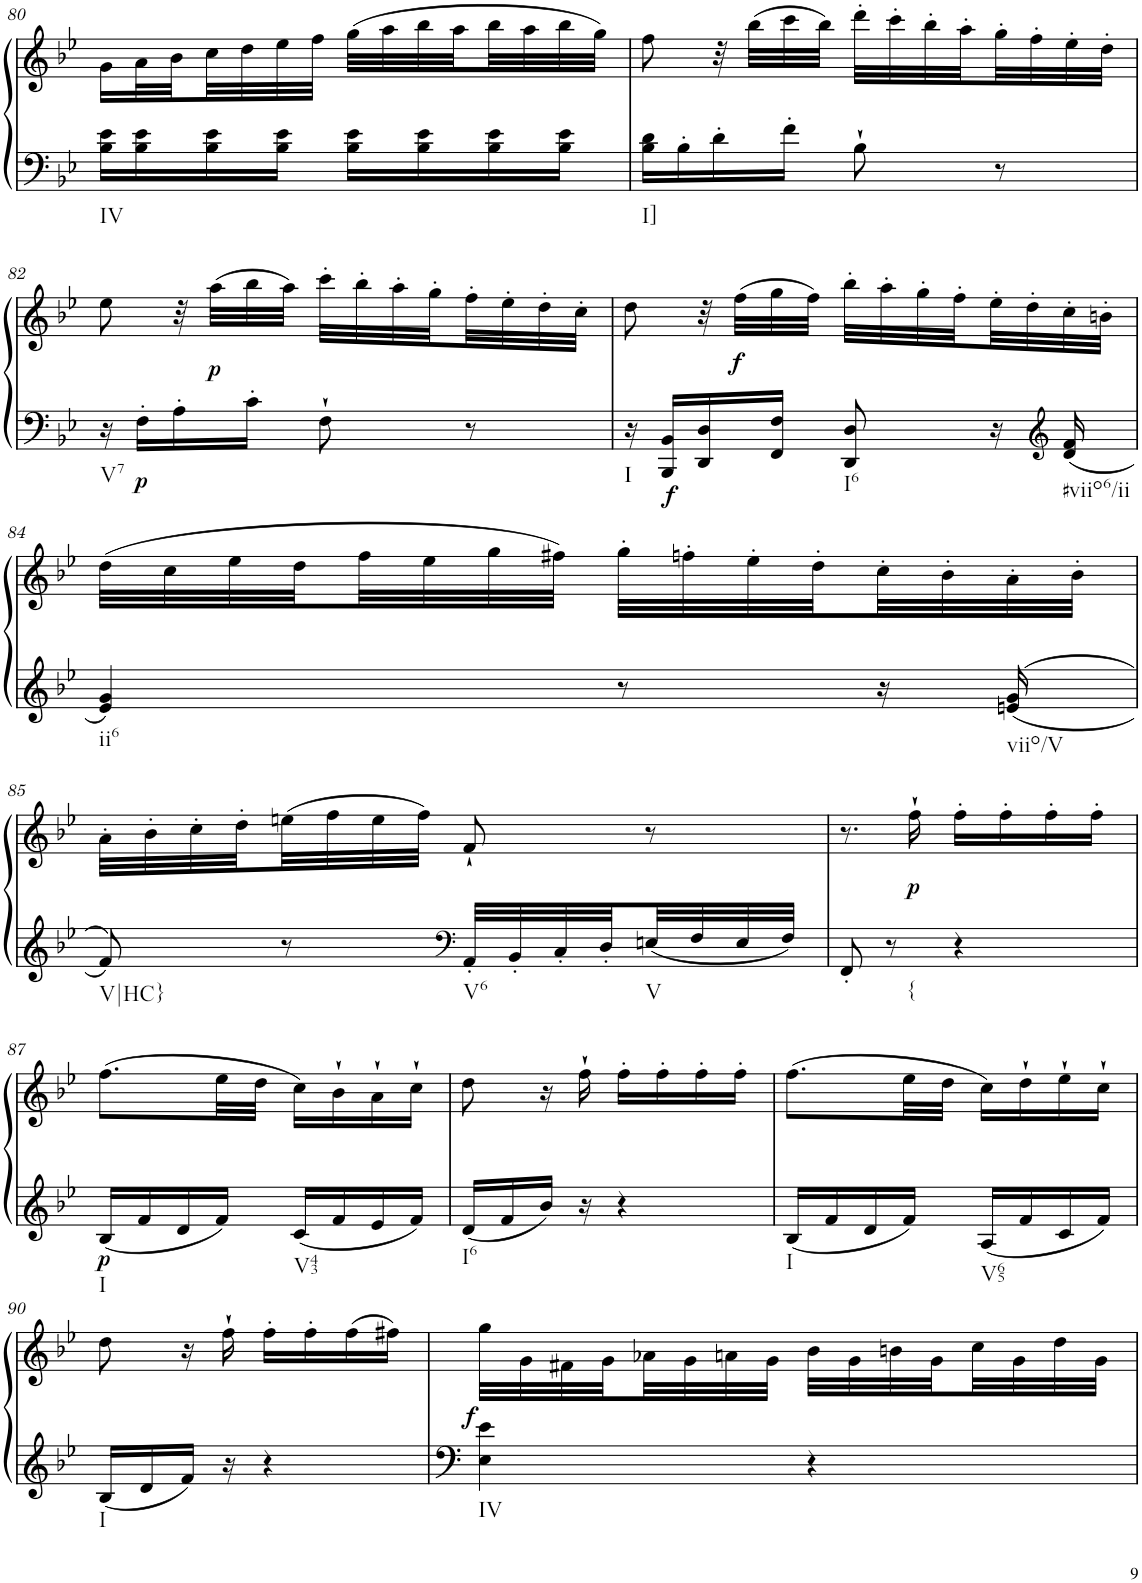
**kern	**kern	**dynam
*part1	*part1	*part1
*staff2	*staff1	*staff1/2
*I"Klavier linke Hand	*	*
!!LO:PB:g=z
*clefG2	*clefG2	*
*k[b-e-]	*k[b-e-]	*
*M2/4	*M2/4	*
=80	=80	=80
!LO:TX:b:t=IV	!	!
16B-\ 16e-\LL	16g\LL	.
16B-\ 16e-\	32a\L	.
.	32b-\	.
16B-\ 16e-\	32cc\	.
.	32dd\	.
16B-\ 16e-\JJ	32ee-\	.
.	32ff\JJJ	.
16B-\ 16e-\LL	(32gg\LLL	.
.	32aa\	.
16B-\ 16e-\	32bb-\	.
.	32aa\	.
16B-\ 16e-\	32bb-\	.
.	32aa\	.
16B-\ 16e-\JJ	32bb-\	.
.	32gg\JJJ)	.
=81	=81	=81
!LO:TX:b:t=I]	!	!
16B-\ 16d\LL	8ff\	.
16B-'\	.	.
16d'\	32r	.
.	(32bb-\LLL	.
16f'\JJ	32ccc\	.
.	32bb-\JJJ)	.
8B-`\	32ddd'\LLL	.
.	32ccc'\	.
.	32bb-'\	.
.	32aa'\	.
8r	32gg'\	.
.	32ff'\	.
.	32ee-'\	.
.	32dd'\JJJ	.
!!LO:LB:g=z
=82	=82	=82
!LO:TX:b:t=V7	!	!
16r	8ee-\	.
!	!	!LO:DY:b=2
16F'\LL	.	p
16A'\	32r	.
!	!	!LO:DY:b
.	(32aa\LLL	p
16c'\JJ	32bb-\	.
.	32aa\JJJ)	.
8F`\	32ccc'\LLL	.
.	32bb-'\	.
.	32aa'\	.
.	32gg'\	.
8r	32ff'\	.
.	32ee-'\	.
.	32dd'\	.
.	32cc'\JJJ	.
=83	=83	=83
!LO:TX:b:t=I	!	!
16r	8dd\	.
!	!	!LO:DY:b=2
16BBB-/ 16BB-/LL	.	f
16DD/ 16D/	32r	.
!	!	!LO:DY:b
.	(32ff\LLL	f
16FF/ 16F/JJ	32gg\	.
.	32ff\JJJ)	.
!LO:TX:b:t=I6	!	!
8DD/ 8D/	32bb-'\LLL	.
.	32aa'\	.
.	32gg'\	.
.	32ff'\	.
16r	32ee-'\	.
.	32dd'\	.
*clefG2	*	*
!LO:TX:b:t=#viio6/ii	!	!
16d/ 16f/	32cc'\	.
.	32bn'\JJJ	.
!!LO:LB:g=z
=84	=84	=84
!LO:TX:b:t=ii6	!	!
4e-/ 4g/	(32dd\LLL	.
.	32cc\	.
.	32ee-\	.
.	32dd\	.
.	32ff\	.
.	32ee-\	.
.	32gg\	.
.	32ff#X\JJJ)	.
8r	32gg'\LLL	.
.	32ffn'\	.
.	32ee-'\	.
.	32dd'\	.
16r	32cc'\	.
.	32b-'\	.
!LO:TX:b:t=viio/V	!	!
16en/ 16g/	32a'\	.
.	32b-'\JJJ	.
!!LO:LB:g=z
=85	=85	=85
!LO:TX:b:t=V|HC}	!	!
8f/	32a'\LLL	.
.	32b-'\	.
.	32cc'\	.
.	32dd'\	.
8r	(32een\	.
.	32ff\	.
.	32ee\	.
.	32ff\JJJ)	.
*clefF4	*	*
!LO:TX:b:t=V6	!	!
32AA'/LLL	8f`/	.
32BB-'/	.	.
32C'/	.	.
32D'/	.	.
!LO:TX:b:t=V	!	!
32En/	8r	.
32F/	.	.
32E/	.	.
32F/JJJ	.	.
=86	=86	=86
8FF'/	8.r	.
!LO:TX:b:t={	!	!
8r	.	.
!	!	!LO:DY:b
.	16ff`\	p
4r	16ff'\LL	.
.	16ff'\	.
.	16ff'\	.
.	16ff'\JJ	.
!!LO:LB:g=z
=87	=87	=87
!LO:TX:b:t=I	!	!
!	!	!LO:DY:b=2
16B-/LL	(8.ff\L	p
16f/	.	.
16d/	.	.
16f/JJ	32ee-\LL	.
.	32dd\JJJ	.
!LO:TX:b:t=V43	!	!
16c/LL	16cc\LL)	.
16f/	16b-`\	.
16e-/	16a`\	.
16f/JJ	16cc`\JJ	.
=88	=88	=88
!LO:TX:b:t=I6	!	!
16d/LL	8dd\	.
16f/	.	.
16b-/JJ	16r	.
16r	16ff`\	.
4r	16ff'\LL	.
.	16ff'\	.
.	16ff'\	.
.	16ff'\JJ	.
=89	=89	=89
!LO:TX:b:t=I	!	!
16B-/LL	(8.ff\L	.
16f/	.	.
16d/	.	.
16f/JJ	32ee-\LL	.
.	32dd\JJJ	.
!LO:TX:b:t=V65	!	!
16A/LL	16cc\LL)	.
16f/	16dd`\	.
16c/	16ee-`\	.
16f/JJ	16cc`\JJ	.
!!LO:LB:g=z
=90	=90	=90
!LO:TX:b:t=I	!	!
16B-/LL	8dd\	.
16d/	.	.
16f/JJ	16r	.
16r	16ff`\	.
4r	16ff'\LL	.
.	16ff'\	.
.	(16ff\	.
.	16ff#X\JJ)	.
=91	=91	=91
!LO:TX:b:t=IV	!	!
!	!	!LO:DY:b
4E-\ 4e-\	32gg\LLL	f
.	32g\	.
.	32f#X\	.
.	32g\	.
.	32a-X\	.
.	32g\	.
.	32an\	.
.	32g\JJJ	.
4r	32b-\LLL	.
.	32g\	.
.	32bn\	.
.	32g\	.
.	32cc\	.
.	32g\	.
.	32dd\	.
.	32g\JJJ	.
=	=	=
*-	*-	*-
